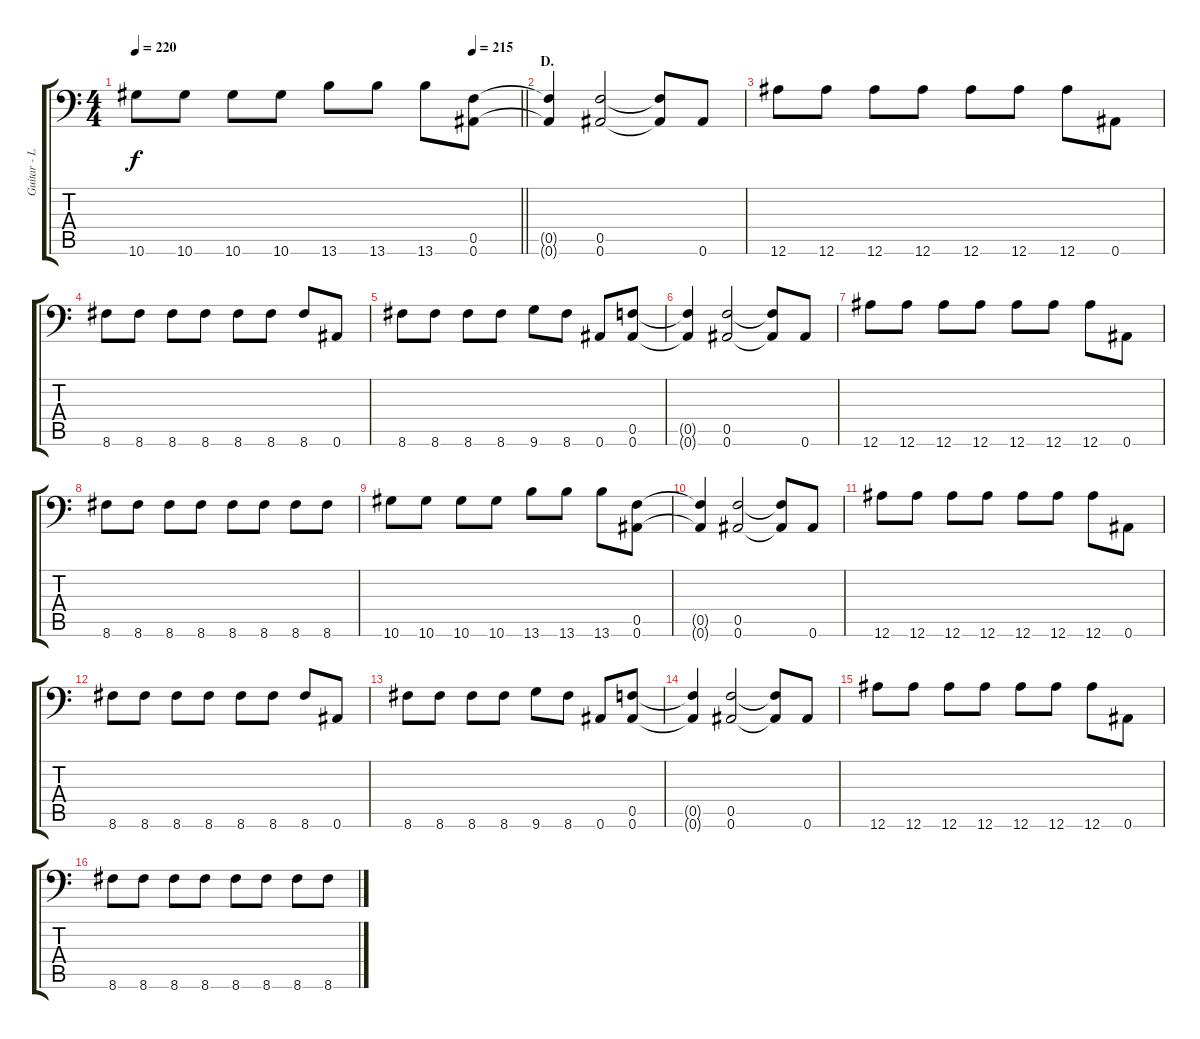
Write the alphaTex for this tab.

\track ("Guitar - Left" "Guitar - L") {instrument distortionguitar}
\staff {score tabs}
\tuning (C4 G3 Eb3 Bb2 F2 Bb1) {hide}
\ts (4 4)
\tempo 220
\tempo (215 0.875)
\clef f4
\barLineRight lightlight
\ks c
10.6.8{dy f} 10.6.8 10.6.8 10.6.8 13.6.8 13.6.8 13.6.8 (0.5 0.6).8 |
\section ("" "D.")
(0.5{t} 0.6{t}).4 (0.5 0.6).2 (0.5{t} 0.6{t}).8 0.6.8 |
12.6.8 12.6.8 12.6.8 12.6.8 12.6.8 12.6.8 12.6.8 0.6.8 |
8.6.8 8.6.8 8.6.8 8.6.8 8.6.8 8.6.8 8.6.8 0.6.8 |
8.6.8 8.6.8 8.6.8 8.6.8 9.6.8 8.6.8 0.6.8 (0.5 0.6).8 |
(0.5{t} 0.6{t}).4 (0.5 0.6).2 (0.5{t} 0.6{t}).8 0.6.8 |
12.6.8 12.6.8 12.6.8 12.6.8 12.6.8 12.6.8 12.6.8 0.6.8 |
8.6.8 8.6.8 8.6.8 8.6.8 8.6.8 8.6.8 8.6.8 8.6.8 |
10.6.8 10.6.8 10.6.8 10.6.8 13.6.8 13.6.8 13.6.8 (0.5 0.6).8 |
(0.5{t} 0.6{t}).4 (0.5 0.6).2 (0.5{t} 0.6{t}).8 0.6.8 |
12.6.8 12.6.8 12.6.8 12.6.8 12.6.8 12.6.8 12.6.8 0.6.8 |
8.6.8 8.6.8 8.6.8 8.6.8 8.6.8 8.6.8 8.6.8 0.6.8 |
8.6.8 8.6.8 8.6.8 8.6.8 9.6.8 8.6.8 0.6.8 (0.5 0.6).8 |
(0.5{t} 0.6{t}).4 (0.5 0.6).2 (0.5{t} 0.6{t}).8 0.6.8 |
12.6.8 12.6.8 12.6.8 12.6.8 12.6.8 12.6.8 12.6.8 0.6.8 |
8.6.8 8.6.8 8.6.8 8.6.8 8.6.8 8.6.8 8.6.8 8.6.8
